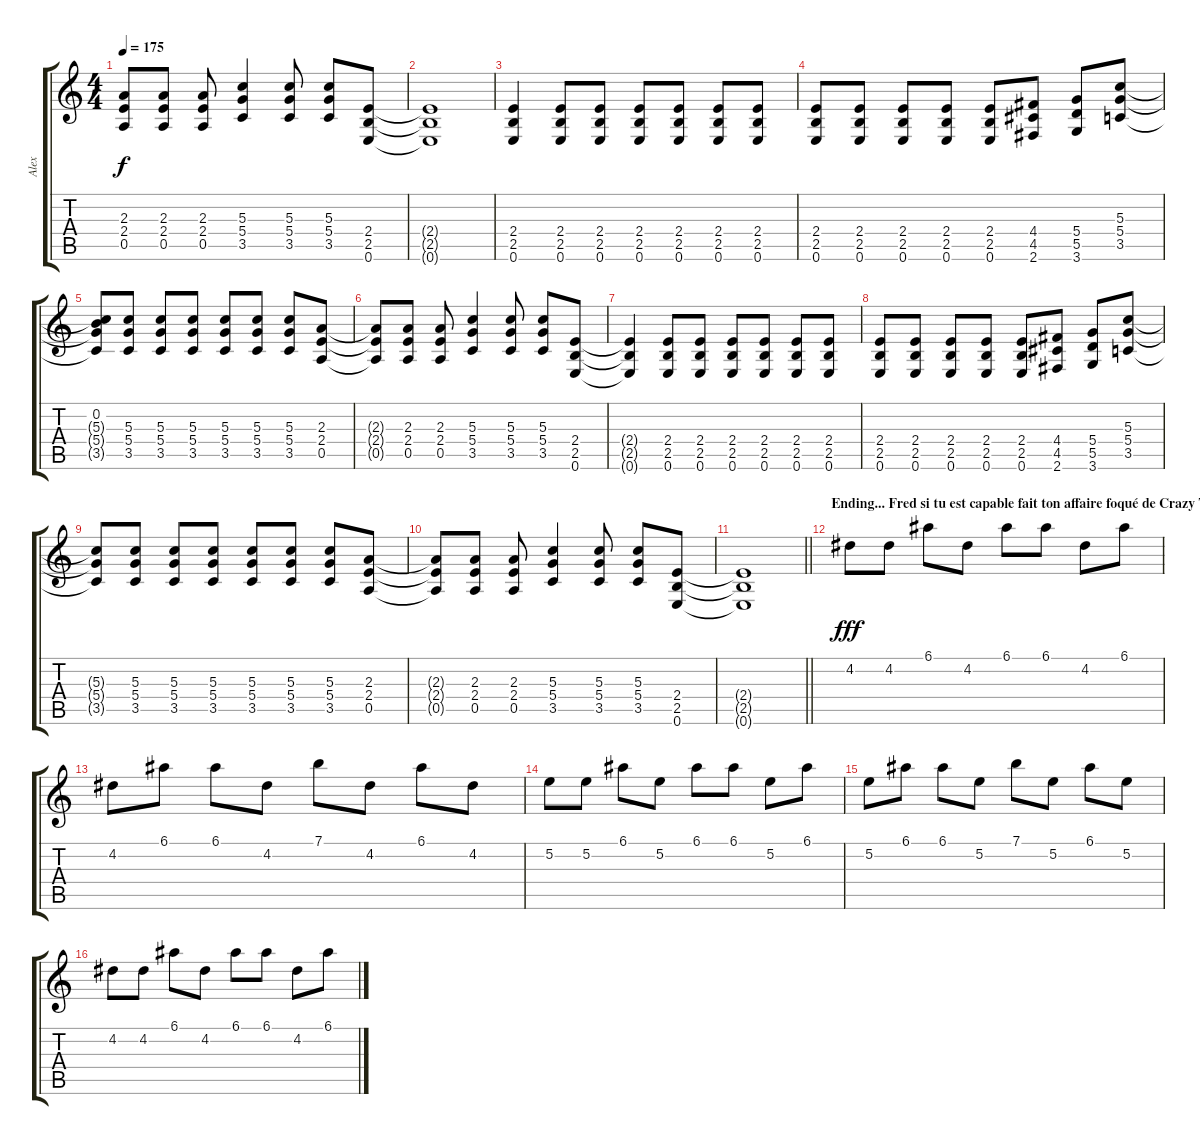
\track ("Alex" "Alex") {instrument distortionguitar}
\staff {score tabs}
\tuning (E4 B3 G3 D3 A2 E2) {hide}
\ts (4 4)
\tempo 175
\clef g2
\ks c
(2.3{t} 2.4{t} 0.5{t}).8{dy f} (2.3 2.4 0.5).8 (2.3 2.4 0.5).8 (5.3 5.4 3.5).4 (5.3 5.4 3.5).8 (5.3 5.4 3.5).8 (2.4 2.5 0.6).8 |
(2.4{t} 2.5{t} 0.6{t}).1 |
(2.4 2.5 0.6).4 (2.4 2.5 0.6).8 (2.4 2.5 0.6).8 (2.4 2.5 0.6).8 (2.4 2.5 0.6).8 (2.4 2.5 0.6).8 (2.4 2.5 0.6).8 |
(2.4 2.5 0.6).8 (2.4 2.5 0.6).8 (2.4 2.5 0.6).8 (2.4 2.5 0.6).8 (2.4 2.5 0.6).8 (4.4 4.5 2.6).8 (5.4 5.5 3.6).8 (5.3 5.4 3.5).8 |
(0.2 5.3{t} 5.4{t} 3.5{t}).8 (5.3 5.4 3.5).8 (5.3 5.4 3.5).8 (5.3 5.4 3.5).8 (5.3 5.4 3.5).8 (5.3 5.4 3.5).8 (5.3 5.4 3.5).8 (2.3 2.4 0.5).8 |
(2.3{t} 2.4{t} 0.5{t}).8 (2.3 2.4 0.5).8 (2.3 2.4 0.5).8 (5.3 5.4 3.5).4 (5.3 5.4 3.5).8 (5.3 5.4 3.5).8 (2.4 2.5 0.6).8 |
(2.4{t} 2.5{t} 0.6{t}).4 (2.4 2.5 0.6).8 (2.4 2.5 0.6).8 (2.4 2.5 0.6).8 (2.4 2.5 0.6).8 (2.4 2.5 0.6).8 (2.4 2.5 0.6).8 |
(2.4 2.5 0.6).8 (2.4 2.5 0.6).8 (2.4 2.5 0.6).8 (2.4 2.5 0.6).8 (2.4 2.5 0.6).8 (4.4 4.5 2.6).8 (5.4 5.5 3.6).8 (5.3 5.4 3.5).8 |
(5.3{t} 5.4{t} 3.5{t}).8 (5.3 5.4 3.5).8 (5.3 5.4 3.5).8 (5.3 5.4 3.5).8 (5.3 5.4 3.5).8 (5.3 5.4 3.5).8 (5.3 5.4 3.5).8 (2.3 2.4 0.5).8 |
(2.3{t} 2.4{t} 0.5{t}).8 (2.3 2.4 0.5).8 (2.3 2.4 0.5).8 (5.3 5.4 3.5).4 (5.3 5.4 3.5).8 (5.3 5.4 3.5).8 (2.4 2.5 0.6).8 |
\barLineRight lightlight
(2.4{t} 2.5{t} 0.6{t}).1 |
\section ("" "Ending... Fred si tu est capable fait ton affaire foqué de Crazy Train techno")
4.2.8{dy fff} 4.2.8 6.1.8 4.2.8 6.1.8 6.1.8 4.2.8 6.1.8 |
4.2.8 6.1.8 6.1.8 4.2.8 7.1.8 4.2.8 6.1.8 4.2.8 |
5.2.8 5.2.8 6.1.8 5.2.8 6.1.8 6.1.8 5.2.8 6.1.8 |
5.2.8 6.1.8 6.1.8 5.2.8 7.1.8 5.2.8 6.1.8 5.2.8 |
4.2.8 4.2.8 6.1.8 4.2.8 6.1.8 6.1.8 4.2.8 6.1.8
